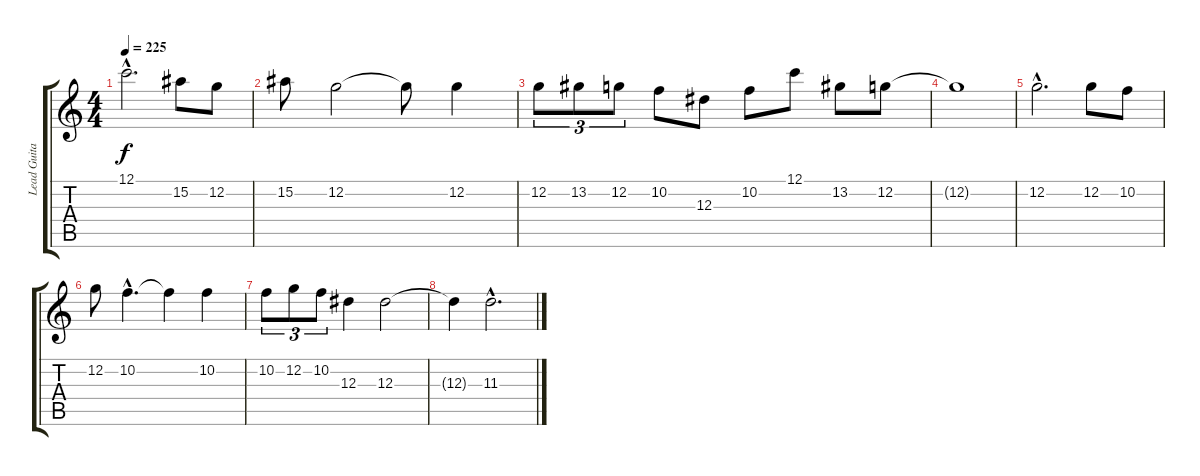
\track ("Lead Guitar" "Lead Guita") {instrument distortionguitar}
\staff {score tabs}
\tuning (C4 G3 Eb3 Bb2 F2 C2) {hide}
\ts (4 4)
\tempo 225
\clef g2
\ks c
12.1{hac}.2{d dy f} 15.2.8 12.2.8 |
15.2.8 12.2.2 12.2{t}.8 12.2.4 |
12.2.8{tu (3 2)} 13.2.8{tu (3 2)} 12.2.8{tu (3 2)} 10.2.8 12.3.8 10.2.8 12.1.8 13.2.8 12.2.8 |
12.2{t}.1 |
12.2{hac}.2{d} 12.2.8 10.2.8 |
12.2.8 10.2{hac}.4{d} 10.2{t}.4 10.2.4 |
10.2.8{tu (3 2)} 12.2.8{tu (3 2)} 10.2.8{tu (3 2)} 12.3.4 12.3.2 |
12.3{t}.4 11.3{hac}.2{d}
